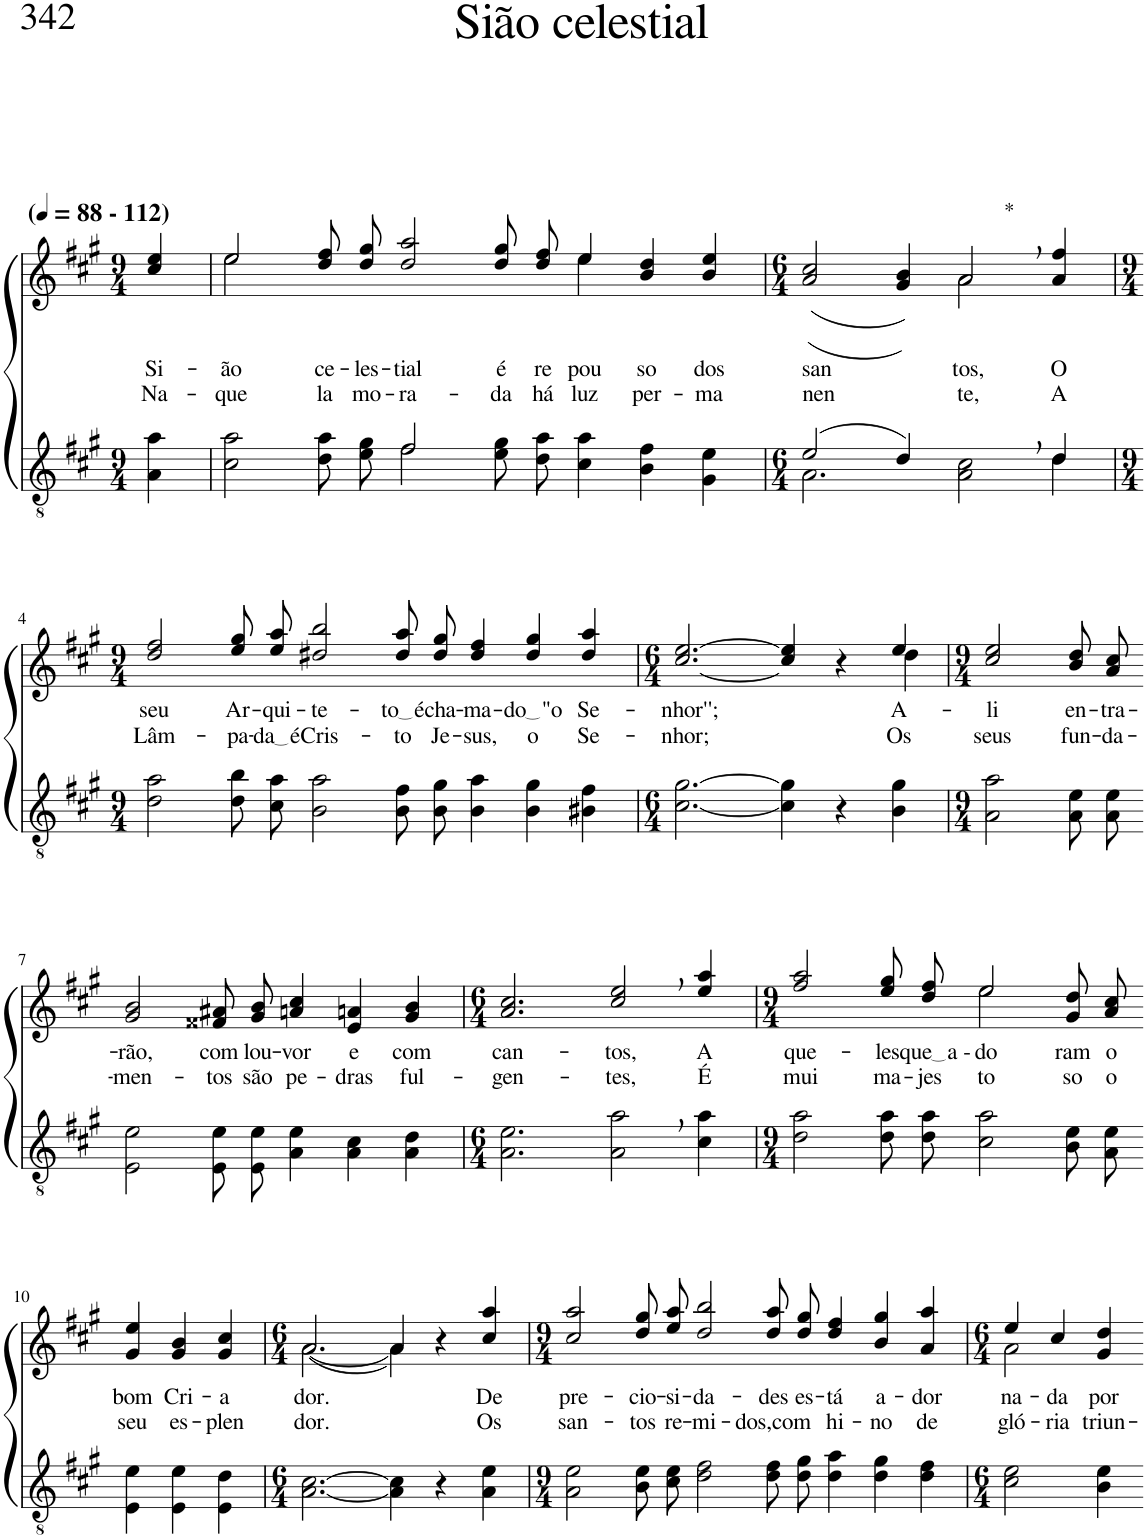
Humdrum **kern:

**kern	**kern	**text	**text
*part2	*part1	*part1	*part1
*staff2	*staff1	*staff1	*staff1
*I"Parte III e IV	*I"Parte I e II	*	*
*clefGv2	*clefG2	*	*
*Trd5c9	*Trd5c9	*	*
*k[f#c#g#]	*k[f#c#g#]	*	*
*M9/4	*M9/4	*	*
*MM88	*MM88	*	*
=1	=1	=1	=1
!	!LO:TX:a:B:t=(	!	!
!	!LO:TX:a:B:t=- 112)	!	!
!	!	!LO:LY:b	!LO:LY:b
4A\ 4a\	4cc#/ 4ee/	Si-	Na-
=2	=2	=2	=2
*^	*	*	*
!	!	!	!LO:LY:b	!LO:LY:b
*	*	*^	*	*
2.ryy	2c#\ 2a\	2ee\	2ee/	-ão	-que-
!	!	!	!	!LO:LY:b	!LO:LY:b
.	8d\ 8a\L	1ryy	8dd\ 8ff#\L	ce-	-la
!	!	!	!	!LO:LY:b	!LO:LY:b
.	8e\ 8g#\J	.	8dd\ 8gg#\J	-les-	mo-
!	!	!	!	!LO:LY:b	!LO:LY:b
2f#/	2f#\	.	2dd/ 2aa/	-tial	-ra-
!	!	!	!	!LO:LY:b	!LO:LY:b
1ryy	8e\ 8g#\L	.	8dd\ 8gg#\L	é	-da
!	!	!	!	!LO:LY:b	!LO:LY:b
.	8d\ 8a\J	.	8dd\ 8ff#\J	re-	há
!	!	!	!	!LO:LY:b	!LO:LY:b
.	4c#\ 4a\	4ee\	4ee/	-pou-	luz
!	!	!	!	!LO:LY:b	!LO:LY:b
.	4B\ 4f#\	2ryy	4b/ 4dd/	so	per-
!	!	!	!	!LO:LY:b	!LO:LY:b
.	4G#\ 4e\	.	4b/ 4ee/	dos	-ma-
=3	=3	=3	=3	=3	=3
*M6/4	*	*M6/4	*	*	*
!	!	!	!	!LO:LY:b	!LO:LY:b
(2e/	2.A\	((2a/ 2cc#/	2.ryy	-san-	-nen-
4d/)	.	4g#/ 4b/))	.	.	.
!	!	!LO:TX:a:t=*	!	!	!
!	!	!	!	!LO:LY:b	!LO:LY:b
2ryy	2A\ 2c#\	2a,/	2a\	-tos,	-te,
!	!	!	!	!LO:LY:b	!LO:LY:b
4d/	4d\	4a/ 4ff#/	4ryy	O	A
*v	*v	*	*	*	*
*	*v	*v	*	*
!!LO:LB:g=z
=4	=4	=4	=4
*M9/4	*M9/4	*	*
*^	*^	*	*
!	!	!	!	!LO:LY:b	!LO:LY:b
*v	*v	*	*	*	*
*	*v	*v	*	*
2d\ 2a\	2dd/ 2ff#/	seu	Lâm-
!	!	!LO:LY:b	!LO:LY:b
8d\ 8b\L	8ee\ 8gg#\L	Ar-	-pa-
!	!	!LO:LY:b	!LO:LY:b
8c#\ 8a\J	8ee\ 8aa\J	-qui-	da é
!	!	!LO:LY:b	!LO:LY:b
2B\ 2a\	2dd#X/ 2bb/	-te-	Cris-
!	!	!LO:LY:b	!LO:LY:b
8B\ 8f#\L	8dd#\ 8aa\L	to é	-to
!	!	!LO:LY:b	!LO:LY:b
8B\ 8g#\J	8dd#\ 8gg#\J	cha-	Je-
!	!	!LO:LY:b	!LO:LY:b
4B\ 4a\	4dd#/ 4ff#/	-ma-	-sus,
!	!	!LO:LY:b	!LO:LY:b
4B\ 4g#\	4dd#/ 4gg#/	do "o	o
!	!	!LO:LY:b	!LO:LY:b
4B#X\ 4f#\	4dd#/ 4aa/	Se-	Se-
=5	=5	=5	=5
*M6/4	*M6/4	*	*
!	!	!LO:LY:b	!LO:LY:b
*	*^	*	*
[2.c#\ [2.g#\	[2.cc#/ [2.ee/	4ryy	-nhor'';	-nhor;
*	*v	*v	*	*
4c#\] 4g#\]	4cc#/] 4ee/]	.	.
4r	4r	.	.
*	*^	*	*
!	!	!	!LO:LY:b	!LO:LY:b
4B\ 4g#\	4ee/	4dd\	-A-	Os
*	*v	*v	*	*
=6	=6	=6	=6
*M9/4	*M9/4	*	*
*	*^	*	*
!	!	!	!LO:LY:b	!LO:LY:b
*	*v	*v	*	*
2A\ 2a\	2cc#/ 2ee/	-li	seus
!	!	!LO:LY:b	!LO:LY:b
8A\ 8e\L	8b\ 8dd\L	en-	fun-
!	!	!LO:LY:b	!LO:LY:b
8A\ 8e\J	8a\ 8cc#\J	-tra-	-da-
!!LO:LB:g=z
=7-	=7-	=7-	=7-
!	!	!LO:LY:b	!LO:LY:b
2E\ 2e\	2g#/ 2b/	-rão,	-men-
!	!	!LO:LY:b	!LO:LY:b
8E/ 8e/L	8f##X/ 8a#X/L	com	-tos
!	!	!LO:LY:b	!LO:LY:b
8E/ 8e/J	8g#/ 8b/J	lou-	são
!	!	!LO:LY:b	!LO:LY:b
4A\ 4e\	4an/ 4cc#/	-vor	pe-
!	!	!LO:LY:b	!LO:LY:b
4A\ 4c#\	4e/ 4an/	e	-dras
!	!	!LO:LY:b	!LO:LY:b
4A\ 4d\	4g#/ 4b/	com	ful-
=8	=8	=8	=8
*M6/4	*M6/4	*	*
!	!	!LO:LY:b	!LO:LY:b
2.A\ 2.e\	2.a/ 2.cc#/	can-	-gen-
!	!	!LO:LY:b	!LO:LY:b
2A\, 2a\,	2cc#/, 2ee/,	-tos,	-tes,
!	!	!LO:LY:b	!LO:LY:b
4c#\ 4a\	4ee/ 4aa/	A-	É
=9	=9	=9	=9
*M9/4	*M9/4	*	*
*	*^	*	*
!	!	!	!LO:LY:b	!LO:LY:b
2d\ 2a\	2.ryy	2ff#/ 2aa/	-que-	mui
!	!	!	!LO:LY:b	!LO:LY:b
8d\ 8a\L	.	8ee\ 8gg#\L	-les	ma-
!	!	!	!LO:LY:b	!LO:LY:b
8d\ 8a\J	.	8dd\ 8ff#\J	que a -	-jes-
!	!	!	!LO:LY:b	!LO:LY:b
2c#\ 2a\	2ee\	2ee/	-do-	-to-
!	!	!	!LO:LY:b	!LO:LY:b
8B\ 8e\L	4ryy	8g#/ 8dd/L	-ram	-so
!	!	!	!LO:LY:b	!LO:LY:b
8A\ 8e\J	.	8a/ 8cc#/J	o	o
!!LO:LB:g=z
=10-	=10-	=10-	=10-	=10-
!	!	!	!LO:LY:b	!LO:LY:b
*	*v	*v	*	*
4E\ 4e\	4g#/ 4ee/	bom	seu
!	!	!LO:LY:b	!LO:LY:b
4E\ 4e\	4g#/ 4b/	Cri-	es-
!	!	!LO:LY:b	!LO:LY:b
4E\ 4d\	4g#/ 4cc#/	-a-	-plen-
=11	=11	=11	=11
*M6/4	*M6/4	*	*
*	*^	*	*
!	!	!	!LO:LY:b	!LO:LY:b
[2.A\ [2.c#\	(2.a/	[2.a\	dor.	-dor.
4A\] 4c#\]	4a/	4a\])	.	.
4r	4r	2ryy	.	.
!	!	!	!LO:LY:b	!LO:LY:b
4A\ 4e\	4cc#/ 4aa/	.	De	Os
*	*v	*v	*	*
=12	=12	=12	=12
*M9/4	*M9/4	*	*
!	!	!LO:LY:b	!LO:LY:b
2A\ 2e\	2cc#/ 2aa/	pre-	san-
!	!	!LO:LY:b	!LO:LY:b
8B\ 8e\L	8dd\ 8gg#\L	-cio-	-tos
!	!	!LO:LY:b	!LO:LY:b
8c#\ 8e\J	8ee\ 8aa\J	-si-	re-
!	!	!LO:LY:b	!LO:LY:b
2d\ 2f#\	2dd/ 2bb/	-da-	-mi-
!	!	!LO:LY:b	!LO:LY:b
8d\ 8f#\L	8dd\ 8aa\L	-des	-dos,com
!	!	!LO:LY:b	!
8d\ 8g#\J	8dd\ 8gg#\J	es-	.
!	!	!LO:LY:b	!LO:LY:b
4d\ 4a\	4dd/ 4ff#/	-tá	hi-
!	!	!LO:LY:b	!LO:LY:b
4d\ 4g#\	4b/ 4gg#/	a-	-no
!	!	!LO:LY:b	!LO:LY:b
4d\ 4f#\	4a/ 4aa/	-dor-	de
=13	=13	=13	=13
*M6/4	*M6/4	*	*
*	*^	*	*
!	!	!	!LO:LY:b	!LO:LY:b
2c#\ 2e\	4ee/	2a\	-na-	gló-
!	!	!	!LO:LY:b	!LO:LY:b
.	4cc#/	.	-da	-ria
!	!	!	!LO:LY:b	!LO:LY:b
4B\ 4e\	4g#/ 4dd/	4ryy	por	triun-
*	*v	*v	*	*
=-	=-	=-	=-
*-	*-	*-	*-
